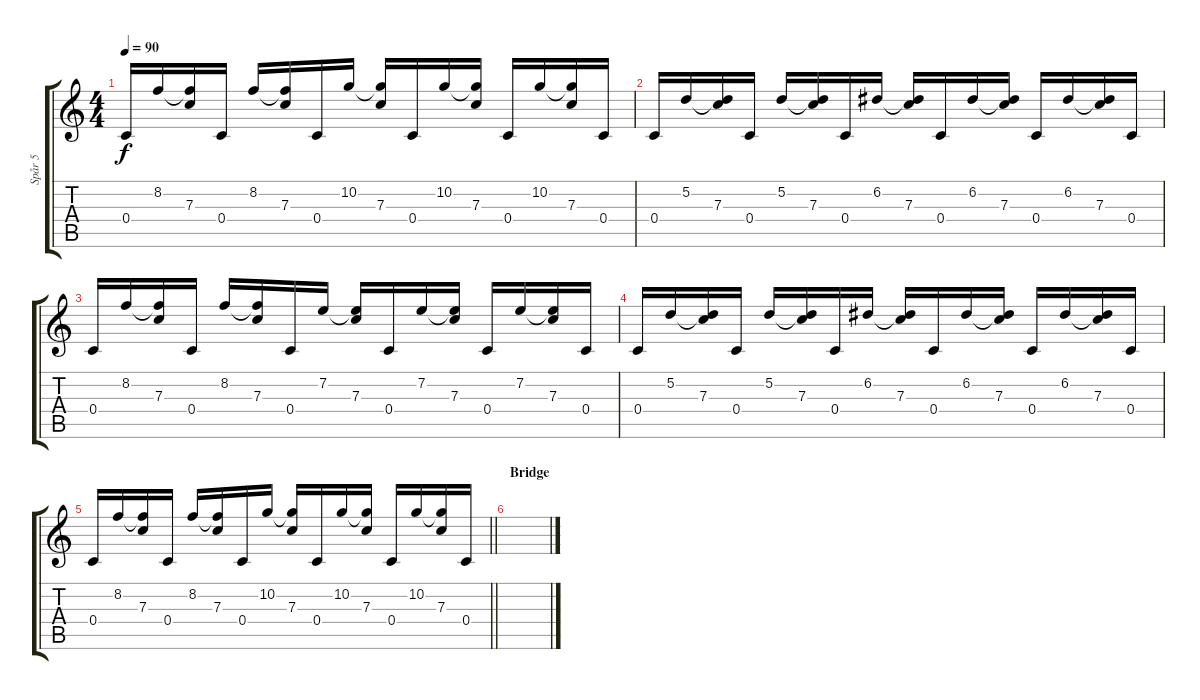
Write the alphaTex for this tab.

\track ("Spår 5" "Spår 5") {instrument distortionguitar}
\staff {score tabs}
\tuning (D4 A3 F3 C3 G2 C2) {hide}
\ts (4 4)
\tempo 90
\clef g2
\ks c
0.4.16{dy f} 8.2.16 (8.2{t} 7.3).16 0.4.16 8.2.16 (8.2{t} 7.3).16 0.4.16 10.2.16 (10.2{t} 7.3).16 0.4.16 10.2.16 (10.2{t} 7.3).16 0.4.16 10.2.16 (10.2{t} 7.3).16 0.4.16 |
0.4.16 5.2.16 (5.2{t} 7.3).16 0.4.16 5.2.16 (5.2{t} 7.3).16 0.4.16 6.2.16 (6.2{t} 7.3).16 0.4.16 6.2.16 (6.2{t} 7.3).16 0.4.16 6.2.16 (6.2{t} 7.3).16 0.4.16 |
0.4.16 8.2.16 (8.2{t} 7.3).16 0.4.16 8.2.16 (8.2{t} 7.3).16 0.4.16 7.2.16 (7.2{t} 7.3).16 0.4.16 7.2.16 (7.2{t} 7.3).16 0.4.16 7.2.16 (7.2{t} 7.3).16 0.4.16 |
0.4.16 5.2.16 (5.2{t} 7.3).16 0.4.16 5.2.16 (5.2{t} 7.3).16 0.4.16 6.2.16 (6.2{t} 7.3).16 0.4.16 6.2.16 (6.2{t} 7.3).16 0.4.16 6.2.16 (6.2{t} 7.3).16 0.4.16 |
\barLineRight lightlight
0.4.16 8.2.16 (8.2{t} 7.3).16 0.4.16 8.2.16 (8.2{t} 7.3).16 0.4.16 10.2.16 (10.2{t} 7.3).16 0.4.16 10.2.16 (10.2{t} 7.3).16 0.4.16 10.2.16 (10.2{t} 7.3).16 0.4.16 |
\section ("" "Bridge")
